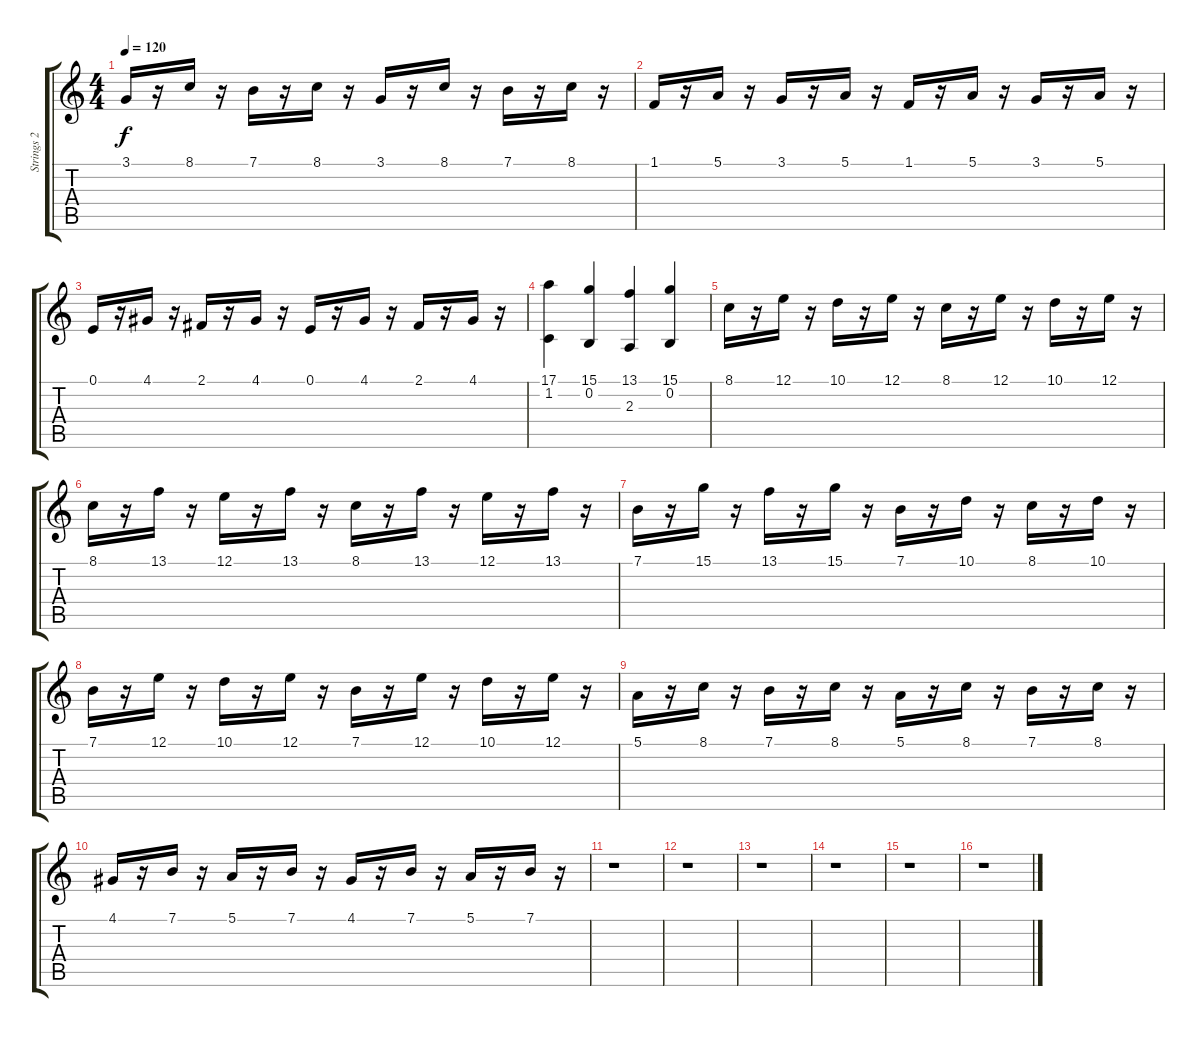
\track ("Strings 2" "Strings 2") {instrument stringensemble1}
\staff {score tabs}
\tuning (E4 B3 G3 D3 A2 E2) {hide}
\ts (4 4)
\tempo 120
\clef g2
\ks c
3.1.16{dy f} r.16 8.1.16 r.16 7.1.16 r.16 8.1.16 r.16 3.1.16 r.16 8.1.16 r.16 7.1.16 r.16 8.1.16 r.16 |
1.1.16 r.16 5.1.16 r.16 3.1.16 r.16 5.1.16 r.16 1.1.16 r.16 5.1.16 r.16 3.1.16 r.16 5.1.16 r.16 |
0.1.16 r.16 4.1.16 r.16 2.1.16 r.16 4.1.16 r.16 0.1.16 r.16 4.1.16 r.16 2.1.16 r.16 4.1.16 r.16 |
(17.1 1.2).4 (15.1 0.2).4 (13.1 2.3).4 (15.1 0.2).4 |
8.1.16{volume 10} r.16 12.1.16 r.16 10.1.16 r.16 12.1.16 r.16 8.1.16 r.16 12.1.16 r.16 10.1.16 r.16 12.1.16 r.16 |
8.1.16 r.16 13.1.16 r.16 12.1.16 r.16 13.1.16 r.16 8.1.16 r.16 13.1.16 r.16 12.1.16 r.16 13.1.16 r.16 |
7.1.16 r.16 15.1.16 r.16 13.1.16 r.16 15.1.16 r.16 7.1.16 r.16 10.1.16 r.16 8.1.16 r.16 10.1.16 r.16 |
7.1.16 r.16 12.1.16 r.16 10.1.16 r.16 12.1.16 r.16 7.1.16 r.16 12.1.16 r.16 10.1.16 r.16 12.1.16 r.16 |
5.1.16 r.16 8.1.16 r.16 7.1.16 r.16 8.1.16 r.16 5.1.16 r.16 8.1.16 r.16 7.1.16 r.16 8.1.16 r.16 |
4.1.16 r.16 7.1.16 r.16 5.1.16 r.16 7.1.16 r.16 4.1.16 r.16 7.1.16 r.16 5.1.16 r.16 7.1.16 r.16 |
r.1 |
r.1 |
r.1 |
r.1 |
r.1 |
r.1
